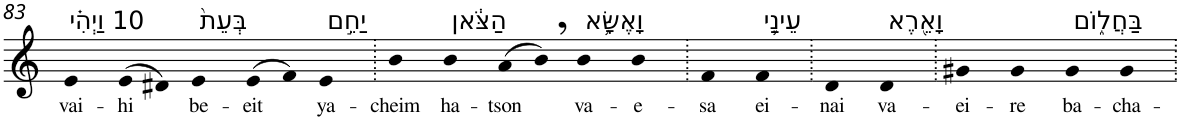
**kern	**text
*part1	*part1
*staff1	*staff1
*I"Piano	*
*I'Pno	*
!!LO:PB:g=z
*clefG2	*
*k[]	*
=83	=83
!LO:TX:a:t=10 וַיְהִ֗י	!
!	!LO:LY:b
4e	vai-
!	!LO:LY:b
(>8e	-hi
8d#X)	.
!LO:TX:a:t=בְּעֵת֙	!
!	!LO:LY:b
4e	be-
!	!LO:LY:b
(>8e	-eit
8f)	.
!LO:TX:a:t=יַחֵ֣ם	!
!	!LO:LY:b
4e	ya-
=84.	=84.
!	!LO:LY:b
4b	-cheim
!LO:TX:a:t=הַצֹּ֔אן	!
!	!LO:LY:b
4b	ha-
!	!LO:LY:b
(>8a	-tson
8b,)	.
!LO:TX:a:t=וָאֶשָּׂ֥א	!
!	!LO:LY:b
4b	va-
!	!LO:LY:b
4b	-e-
=85.	=85.
!	!LO:LY:b
4f	-sa
!LO:TX:a:t=עֵינַ֛י	!
!	!LO:LY:b
4f	ei-
=86.	=86.
!	!LO:LY:b
4d	-nai
!LO:TX:a:t=וָאֵ֖רֶא	!
!	!LO:LY:b
4d	va-
=87.	=87.
!	!LO:LY:b
4g#X	-ei-
!	!LO:LY:b
4g#	-re
!LO:TX:a:t=בַּחֲל֑וֹם	!
!	!LO:LY:b
4g#	ba-
!	!LO:LY:b
4g#	-cha-
=.	=.
*-	*-
